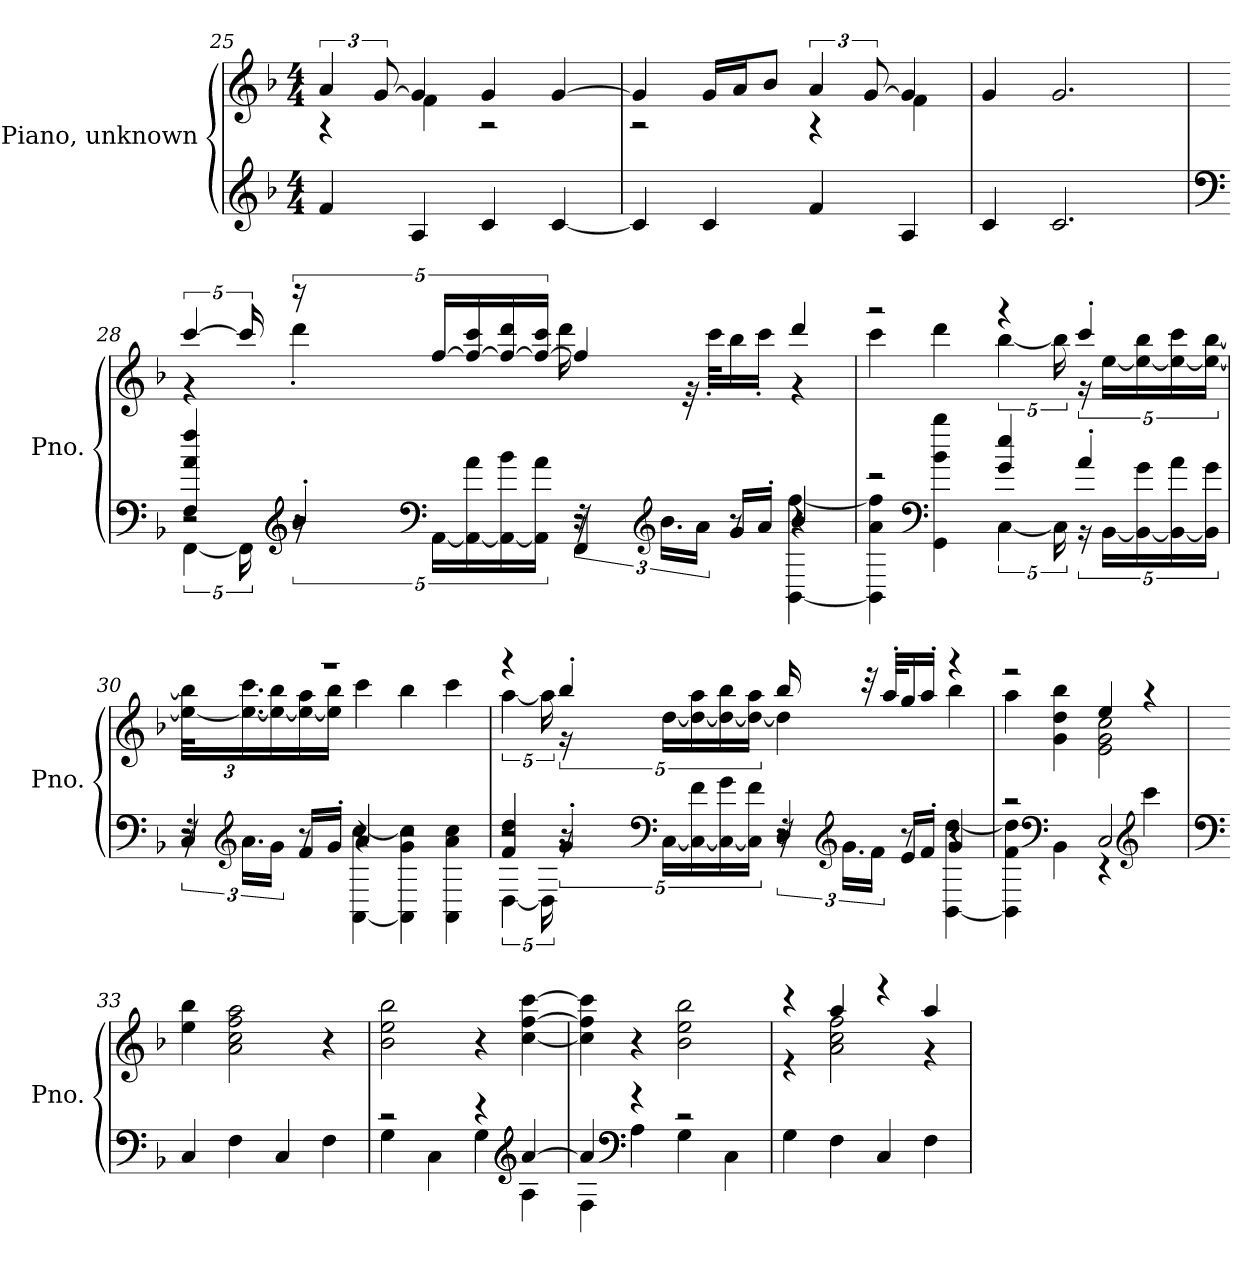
**kern	**kern
*part1	*part1
*staff2	*staff1
*I"Piano, unknown	*
*I'Pno.	*
*clefG2	*clefG2
*k[b-]	*k[b-]
*M4/4	*M4/4
=25	=25
*	*^
4f/	6a/	4r
.	[12g/	.
4A/	4g/]	4f\
4c/	4g/	2r
[4c/	[4g/	.
=26	=26	=26
4c/]	4g/]	2r
4c/	16g/LL	.
.	16a/J	.
.	8b-/J	.
4f/	6a/	4r
.	[12g/	.
4A/	4g/]	4f\
*	*v	*v
=27	=27
4c/	4g/
2.c/	2.g/
!!LO:LB:g=z
=28	=28
*clefF4	*
*^	*^
*	*^	*	*
4F/ 4a/ 4ff/	[5FF\	2r	[5ccc/	4r
.	20FF\]	.	20ccc/]	.
*clefG2	*	*	*	*
4b-'/	20r	.	20r	4ddd'\
*clefF4	*	*	*	*
.	[20AA\LL	.	[20ff/LL	.
.	20AA\_ 20a\	.	20ff/_ 20ccc/	.
.	20AA\_ 20b-\	.	20ff/_ 20ddd/	.
.	20AA\] 20a\JJ	.	20ff/_ 20ccc/JJ	.
8r	48r	4FF/	4ff/]	16ddd\
*clefG2	*	*	*	*
.	24.b-\LL	.	.	.
.	.	.	.	32r
.	24a\JJ	.	.	.
.	.	.	.	32ccc'\KLL
16g/LL	8r	.	.	16bb-\
16a'/JJ	.	.	.	16ccc'\JJ
4b-/	[4BB-\ [4ff\	4r	4ddd/	4r
*	*v	*v	*	*
=29	=29	=29	=29
2r	4BB-\] 4a\ 4ff\]	2r	4ccc\
*clefF4	*	*	*
.	4GG\ 4b-\ 4bb-\	.	4ddd\
4g/ 4ee/	[5C\	4r	[5bb-\
.	20C\]	.	20bb-\]
4a'/	20r	4ccc'/	20r
.	[20BB-\LL	.	[20ee\LL
.	20BB-\_ 20g\	.	20ee\_ 20bb-\
.	20BB-\_ 20a\	.	20ee\_ 20ccc\
.	20BB-\] 20g\JJ	.	20ee\_ [20bb-\JJ
!!LO:LB:g=z	!!
=30	=30	=30	=30
*	*^	*	*
*	*	*	*	*Xbrackettup
8r	48r	4C/	1r	48ee\_ 48bb-\]KLL
*clefG2	*	*	*	*
.	24.a\LL	.	.	24.ee\_ 24.ccc\
.	24g\JJ	.	.	24ee\_ 24bb-\
16f/LL	8r	.	.	16ee\_ 16aa\
16g'/JJ	.	.	.	16ee\] 16bb-\JJ
4a/	[4AA\ [4cc\	4r	.	4ccc\
2r	4AA\] 4g\ 4cc\]	2r	.	4bb-\
.	4AA\ 4a\ 4cc\	.	.	4ccc\
=31	=31	=31	=31	=31
*	*	*	*	*brackettup
4f/ 4dd/	[5D\	2r	4r	[5aa\
.	20D\]	.	.	20aa\]
4g'/	20r	.	4bb-'/	20r
*clefF4	*	*	*	*
.	[20C\LL	.	.	[20dd\LL
.	20C\_ 20f\	.	.	20dd\_ 20aa\
.	20C\_ 20g\	.	.	20dd\_ 20bb-\
.	20C\] 20f\JJ	.	.	20dd\_ 20aa\JJ
8r	48r	4D/	16bb-/	4dd\]
*clefG2	*	*	*	*
.	24.g\LL	.	.	.
.	.	.	32r	.
.	24f\JJ	.	.	.
.	.	.	32aa'/KLL	.
16e/LL	8r	.	16gg/	.
16f'/JJ	.	.	16aa'/JJ	.
4g/	[4BB-\ [4dd\	4r	4r	4bb-\
*	*v	*v	*	*
=32	=32	=32	=32
2r	4BB-\] 4f\ 4dd\]	2r	4aa\
*clefF4	*	*	*
.	4BB-\	.	4g\ 4dd\ 4bb-\
2C/	4r	4ee/	2e\ 2g\ 2cc\
*clefG2	*	*	*
.	4ccc\	4r	.
*v	*v	*	*
*	*v	*v
!!LO:LB:g=z
=33	=33
*clefF4	*
4C/	4ee\ 4bb-\
4F\	2a\ 2cc\ 2ff\ 2aa\
4C/	.
4F\	4r
=34	=34
*^	*
2r	4G\	2b-\ 2ee\ 2bb-\
.	4C\	.
4r	4G\	4r
*clefG2	*	*
[4a/	4A\	[4cc\ [4ff\ [4ccc\
=35	=35	=35
4a/]	4F\	4cc\] 4ff\] 4ccc\]
*clefF4	*	*
4r	4A\	4r
2r	4G\	2b-\ 2ee\ 2bb-\
.	4C\	.
*v	*v	*
=36	=36
*	*^
4G\	4r	4r
4F\	4aa/	2a\ 2cc\ 2ff\
4C/	4r	.
4F\	4aa/	4r
*	*v	*v
=	=
*-	*-
